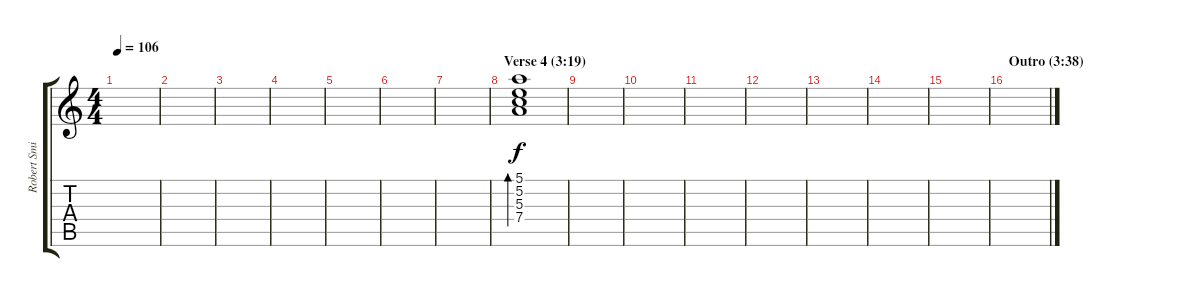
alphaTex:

\track ("Robert Smith (guitar fills)" "Robert Smi") {instrument electricguitarclean}
\staff {score tabs}
\tuning (E4 B3 G3 D3 A2 E2) {hide}
\ts (4 4)
\tempo 106
\clef g2
\ks c
|
|
|
|
|
|
|
\section ("" "Verse 4 (3:19)")
(5.1 5.2 5.3 7.4).1{bd 60} |
|
|
|
|
|
|
|
\section ("" "Outro (3:38)")
